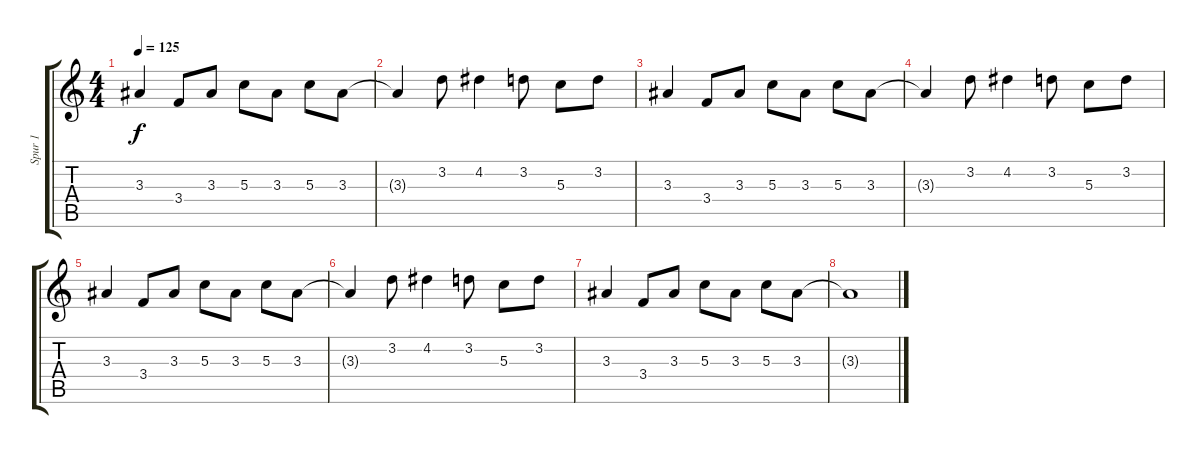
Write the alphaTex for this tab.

\track ("Spur 1" "Spur 1") {instrument acousticguitarsteel}
\staff {score tabs}
\tuning (E4 B3 G3 D3 A2 E2) {hide}
\ts (4 4)
\tempo 125
\clef g2
\ks c
3.3.4{dy f} 3.4.8 3.3.8 5.3.8 3.3.8 5.3.8 3.3.8 |
3.3{t}.4 3.2.8 4.2.4 3.2.8 5.3.8 3.2.8 |
3.3.4 3.4.8 3.3.8 5.3.8 3.3.8 5.3.8 3.3.8 |
3.3{t}.4 3.2.8 4.2.4 3.2.8 5.3.8 3.2.8 |
3.3.4 3.4.8 3.3.8 5.3.8 3.3.8 5.3.8 3.3.8 |
3.3{t}.4 3.2.8 4.2.4 3.2.8 5.3.8 3.2.8 |
3.3.4 3.4.8 3.3.8 5.3.8 3.3.8 5.3.8 3.3.8 |
3.3{t}.1
